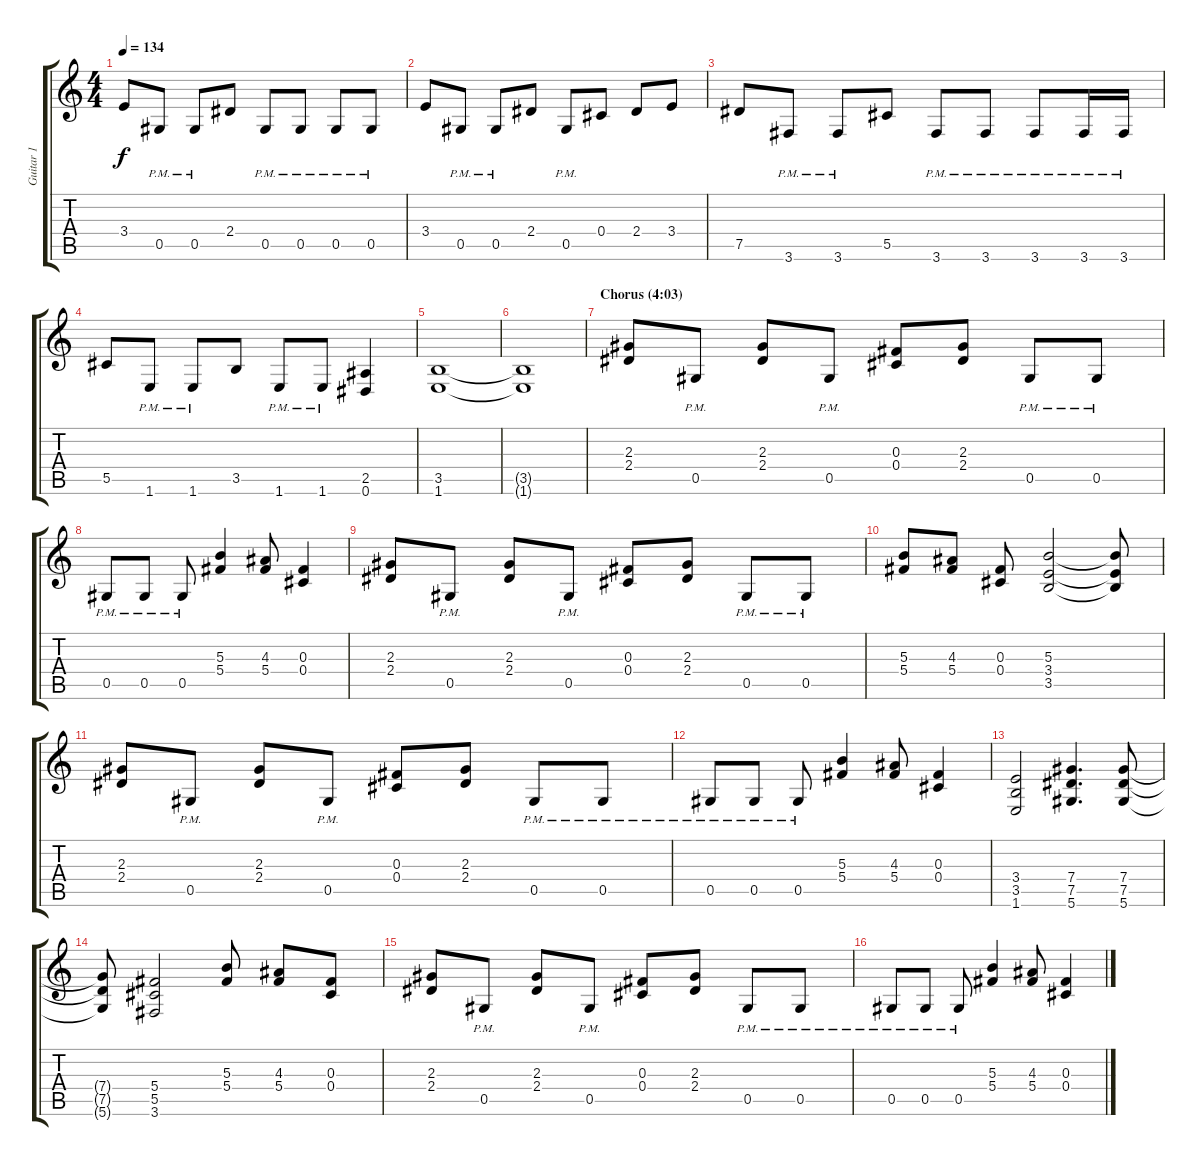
\track ("Guitar 1" "Guitar 1") {instrument distortionguitar}
\staff {score tabs}
\tuning (Eb4 Bb3 Gb3 Db3 Ab2 Eb2) {hide}
\ts (4 4)
\tempo 134
\clef g2
\ks c
3.4.8{dy f} 0.5{pm}.8 0.5{pm}.8 2.4.8 0.5{pm}.8 0.5{pm}.8 0.5{pm}.8 0.5{pm}.8 |
3.4.8 0.5{pm}.8 0.5{pm}.8 2.4.8 0.5{pm}.8 0.4.8 2.4.8 3.4.8 |
7.5.8 3.6{pm}.8 3.6{pm}.8 5.5.8 3.6{pm}.8 3.6{pm}.8 3.6{pm}.8 3.6{pm}.16 3.6{pm}.16 |
5.5.8 1.6{pm}.8 1.6{pm}.8 3.5.8 1.6{pm}.8 1.6{pm}.8 (2.5 0.6).4 |
(3.5 1.6).1 |
(3.5{t} 1.6{t}).1 |
\section ("" "Chorus (4:03)")
(2.3 2.4).8 0.5{pm}.8 (2.3 2.4).8 0.5{pm}.8 (0.3 0.4).8 (2.3 2.4).8 0.5{pm}.8 0.5{pm}.8 |
0.5{pm}.8 0.5{pm}.8 0.5{pm}.8 (5.3 5.4).4 (4.3 5.4).8 (0.3 0.4).4 |
(2.3 2.4).8 0.5{pm}.8 (2.3 2.4).8 0.5{pm}.8 (0.3 0.4).8 (2.3 2.4).8 0.5{pm}.8 0.5{pm}.8 |
(5.3 5.4).8 (4.3 5.4).8 (0.3 0.4).8 (5.3 3.4 3.5).2 (5.3{t} 3.4{t} 3.5{t}).8 |
(2.3 2.4).8 0.5{pm}.8 (2.3 2.4).8 0.5{pm}.8 (0.3 0.4).8 (2.3 2.4).8 0.5{pm}.8 0.5{pm}.8 |
0.5{pm}.8 0.5{pm}.8 0.5{pm}.8 (5.3 5.4).4 (4.3 5.4).8 (0.3 0.4).4 |
(3.4 3.5 1.6).2 (7.4 7.5 5.6).4{d} (7.4 7.5 5.6).8 |
(7.4{t} 7.5{t} 5.6{t}).8 (5.4 5.5 3.6).2 (5.3 5.4).8 (4.3 5.4).8 (0.3 0.4).8 |
(2.3 2.4).8 0.5{pm}.8 (2.3 2.4).8 0.5{pm}.8 (0.3 0.4).8 (2.3 2.4).8 0.5{pm}.8 0.5{pm}.8 |
0.5{pm}.8 0.5{pm}.8 0.5{pm}.8 (5.3 5.4).4 (4.3 5.4).8 (0.3 0.4).4
